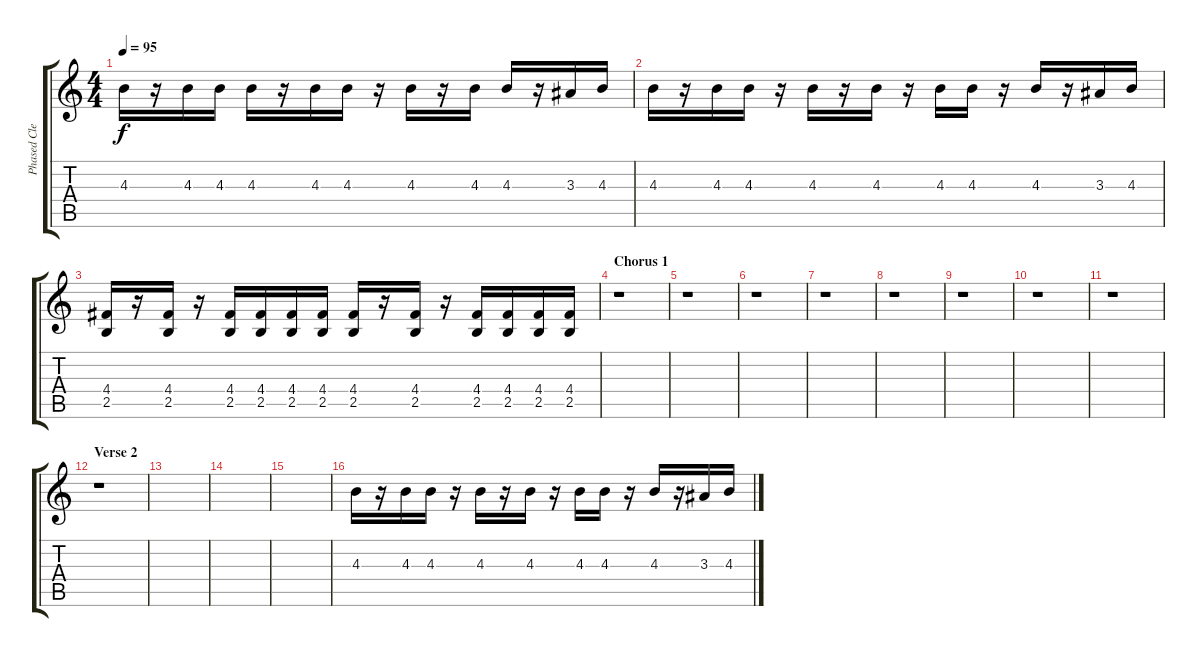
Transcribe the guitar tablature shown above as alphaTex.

\track ("Phased Clean Guitar" "Phased Cle") {instrument electricguitarclean}
\staff {score tabs}
\tuning (E4 B3 G3 D3 A2 E2) {hide}
\ts (4 4)
\tempo 95
\clef g2
\ks c
4.3.16{dy f} r.16 4.3.16 4.3.16 4.3.16 r.16 4.3.16 4.3.16 r.16 4.3.16 r.16 4.3.16 4.3.16 r.16 3.3.16 4.3.16 |
4.3.16 r.16 4.3.16 4.3.16 r.16 4.3.16 r.16 4.3.16 r.16 4.3.16 4.3.16 r.16 4.3.16 r.16 3.3.16 4.3.16 |
(4.4 2.5).16 r.16 (4.4 2.5).16 r.16 (4.4 2.5).16 (4.4 2.5).16 (4.4 2.5).16 (4.4 2.5).16 (4.4 2.5).16 r.16 (4.4 2.5).16 r.16 (4.4 2.5).16 (4.4 2.5).16 (4.4 2.5).16 (4.4 2.5).16 |
\section ("" "Chorus 1")
r.1 |
r.1 |
r.1 |
r.1 |
r.1 |
r.1 |
r.1 |
r.1 |
\section ("" "Verse 2")
r.1 |
|
|
|
4.3.16 r.16 4.3.16 4.3.16 r.16 4.3.16 r.16 4.3.16 r.16 4.3.16 4.3.16 r.16 4.3.16 r.16 3.3.16 4.3.16
